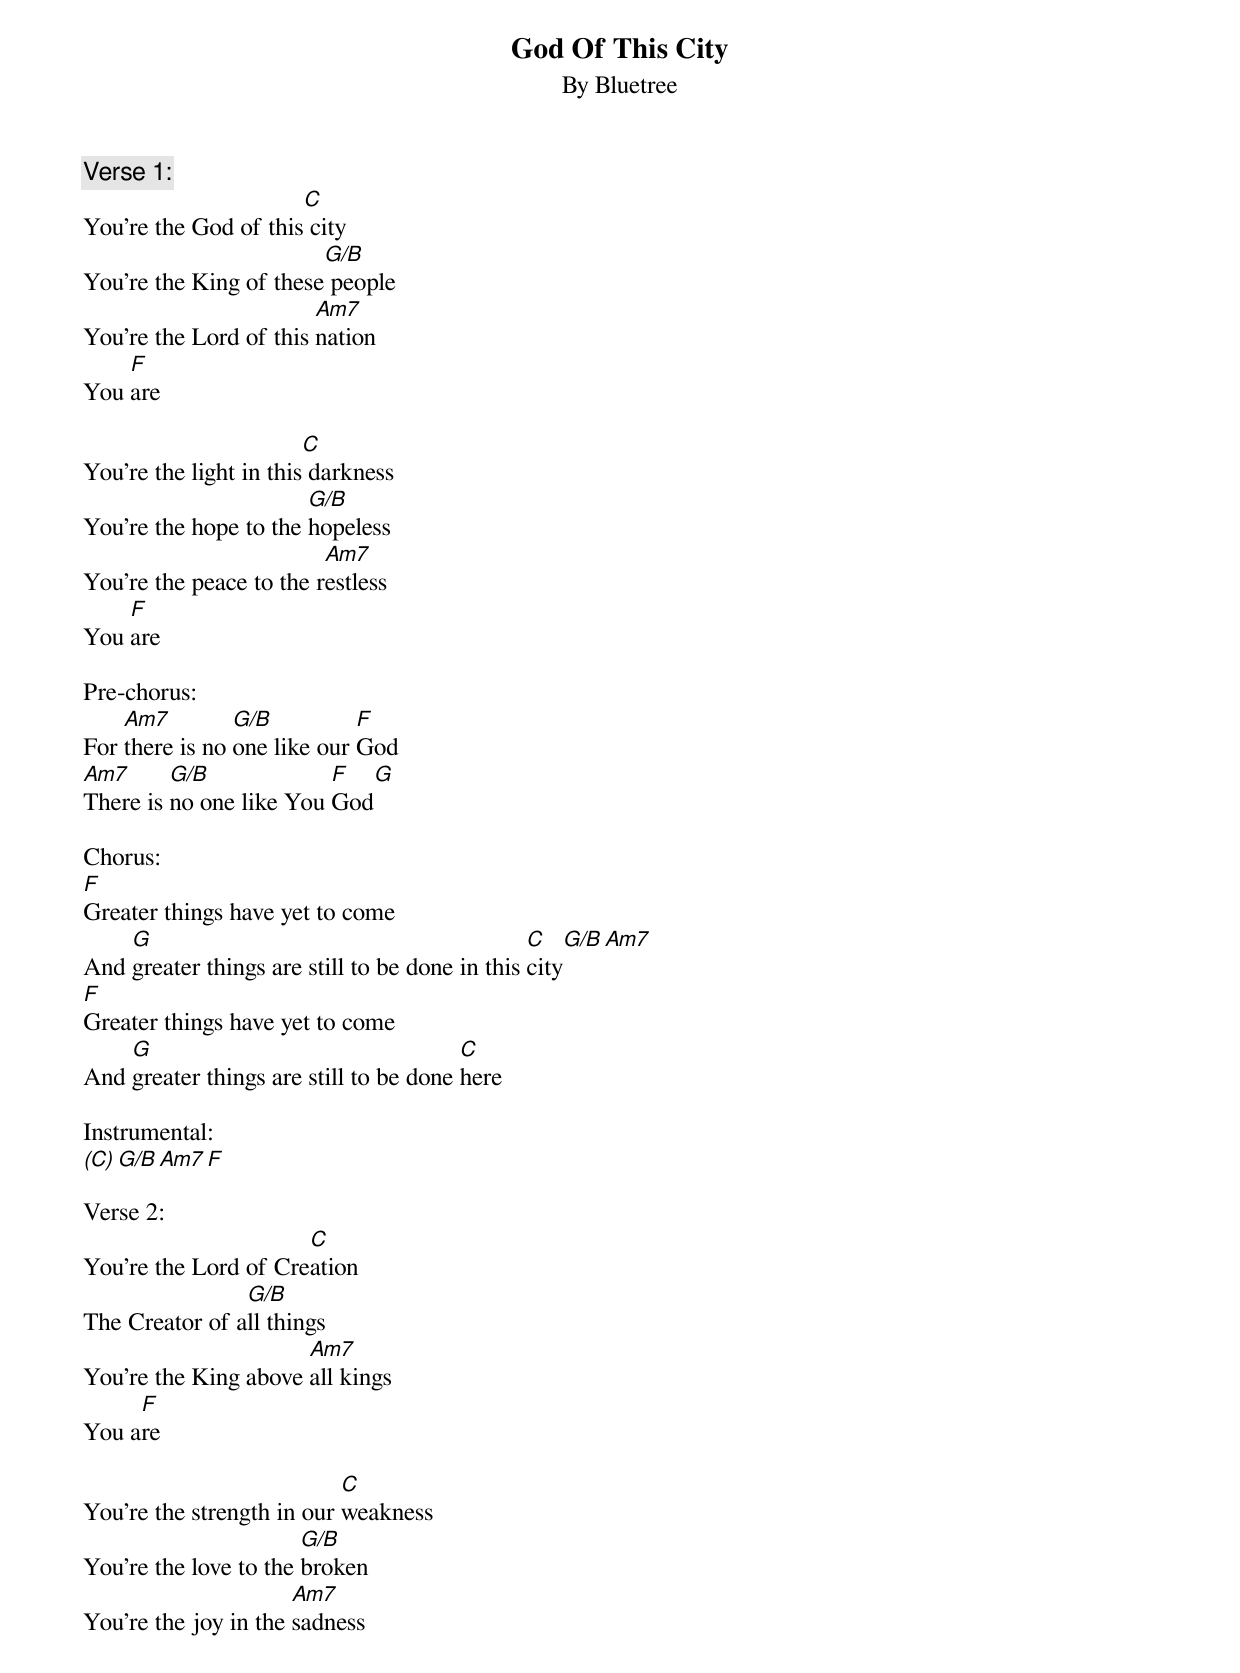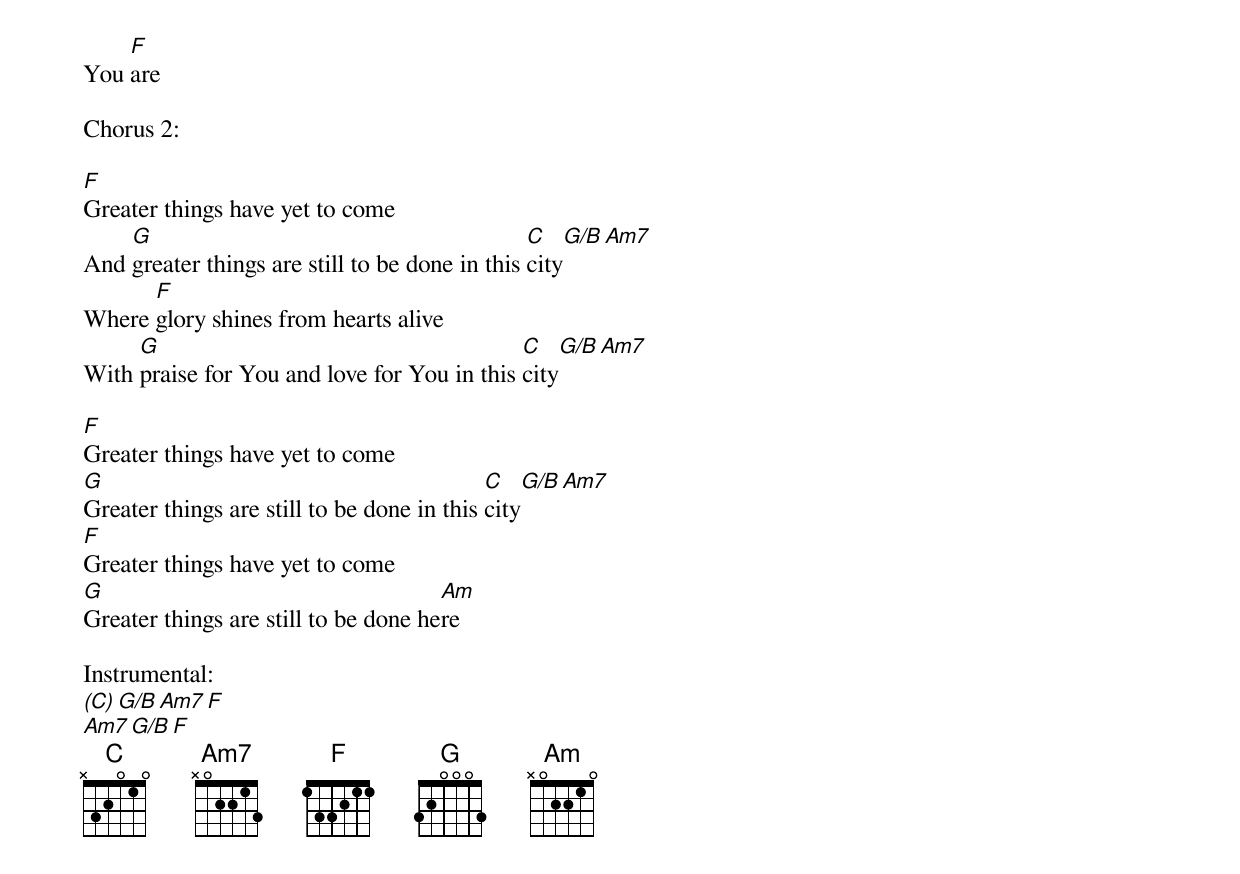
God Of This City
By Bluetree

Verse 1:
                      C
You're the God of this city
                        G/B
You're the King of these people
                        Am7
You're the Lord of this nation
    F
You are

                        C
You're the light in this darkness
                       G/B
You're the hope to the hopeless
                         Am7
You're the peace to the restless
    F
You are

Pre-chorus:
    Am7         G/B          F
For there is no one like our God
Am7      G/B             F    G
There is no one like You God

Chorus:
F
Greater things have yet to come
    G                                           C     G/B    Am7
And greater things are still to be done in this city
F
Greater things have yet to come
    G                                   C
And greater things are still to be done here

Instrumental:
(C)   G/B    Am7   F

Verse 2:
                      C
You're the Lord of Creation
                G/B
The Creator of all things
                      Am7
You're the King above all kings
     F
You are

                           C
You're the strength in our weakness
                       G/B
You're the love to the broken
                      Am7
You're the joy in the sadness
    F
You are

Chorus 2:

F
Greater things have yet to come
    G                                           C     G/B    Am7
And greater things are still to be done in this city
      F
Where glory shines from hearts alive
     G                                       C     G/B    Am7
With praise for You and love for You in this city

F
Greater things have yet to come
G                                           C    G/B    Am7
Greater things are still to be done in this city
F
Greater things have yet to come
G                                     Am
Greater things are still to be done here

Instrumental:
(C)   G/B    Am7   F
Am7   G/B    F
